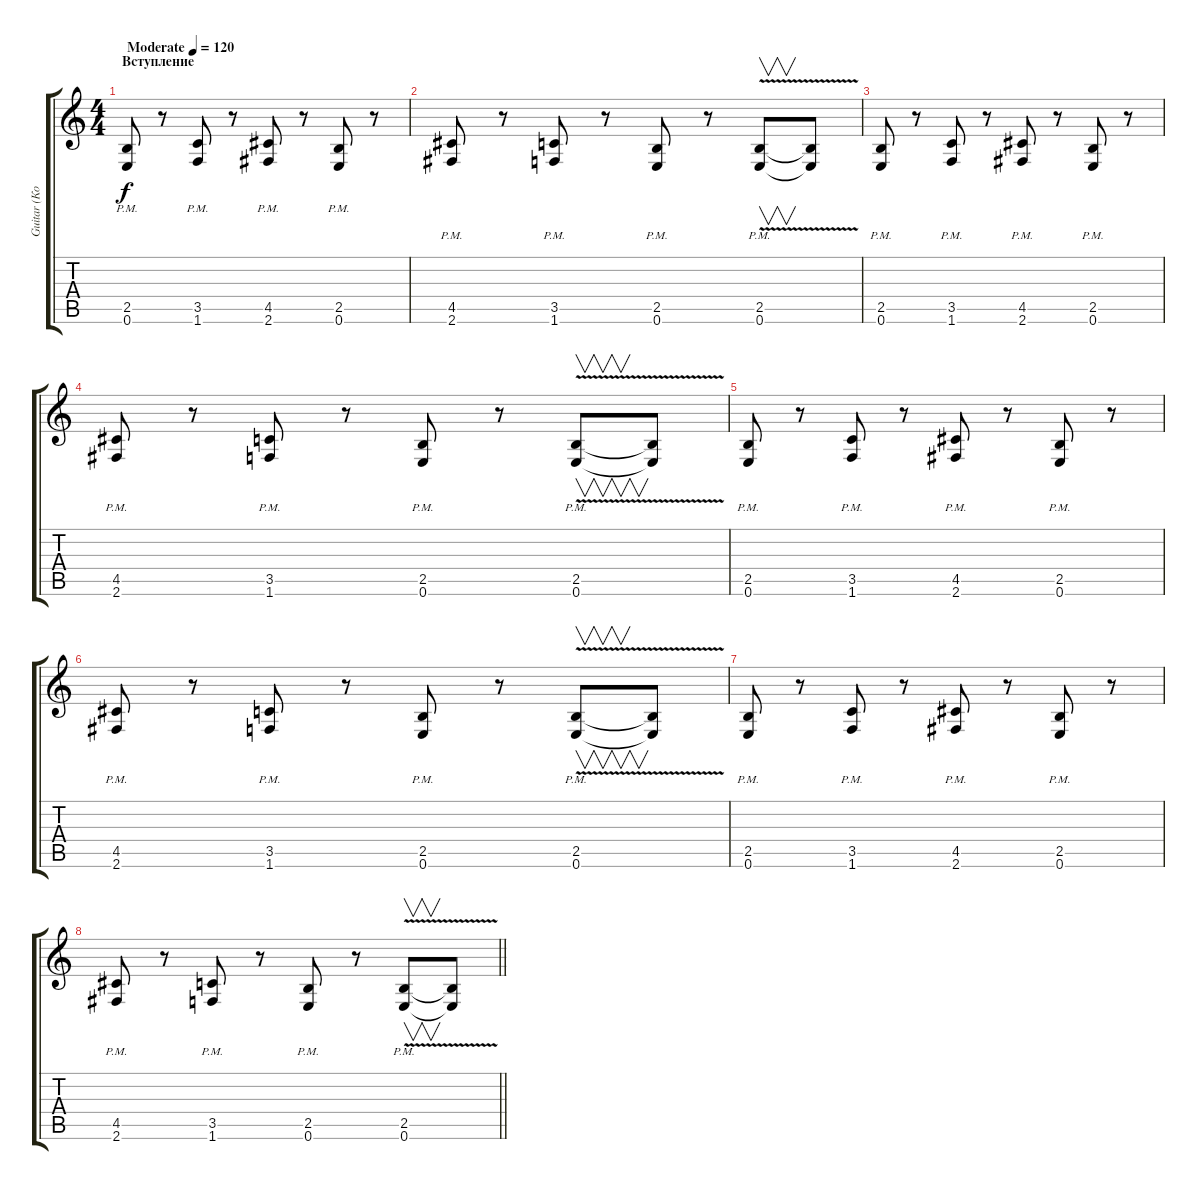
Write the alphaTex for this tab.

\track ("Guitar (Колян)" "Guitar (Ко") {instrument distortionguitar}
\staff {score tabs}
\tuning (E4 B3 G3 D3 A2 E2) {hide}
\ts (4 4)
\section ("" "Вступление")
\tempo (120 "Moderate")
\tempo 160
\tempo 150
\tempo (120 "Moderate")
\clef g2
\ks c
(2.5{pm} 0.6{pm}).8{dy f instrument distortionguitar} r.8 (3.5{pm} 1.6{pm}).8 r.8 (4.5{pm} 2.6{pm}).8 r.8 (2.5{pm} 0.6{pm}).8 r.8 |
(4.5{pm} 2.6{pm}).8 r.8 (3.5{pm} 1.6{pm}).8 r.8 (2.5{pm} 0.6{pm}).8 r.8 (2.5{v pm} 0.6{v pm}).8{v} (2.5{t} 0.6{t}).8 |
(2.5{pm} 0.6{pm}).8 r.8 (3.5{pm} 1.6{pm}).8 r.8 (4.5{pm} 2.6{pm}).8 r.8 (2.5{pm} 0.6{pm}).8 r.8 |
(4.5{pm} 2.6{pm}).8 r.8 (3.5{pm} 1.6{pm}).8 r.8 (2.5{pm} 0.6{pm}).8 r.8 (2.5{v pm} 0.6{v pm}).8{v} (2.5{t} 0.6{t}).8 |
(2.5{pm} 0.6{pm}).8 r.8 (3.5{pm} 1.6{pm}).8 r.8 (4.5{pm} 2.6{pm}).8 r.8 (2.5{pm} 0.6{pm}).8 r.8 |
(4.5{pm} 2.6{pm}).8 r.8 (3.5{pm} 1.6{pm}).8 r.8 (2.5{pm} 0.6{pm}).8 r.8 (2.5{v pm} 0.6{v pm}).8{v} (2.5{t} 0.6{t}).8 |
(2.5{pm} 0.6{pm}).8 r.8 (3.5{pm} 1.6{pm}).8 r.8 (4.5{pm} 2.6{pm}).8 r.8 (2.5{pm} 0.6{pm}).8 r.8 |
\barLineRight lightlight
(4.5{pm} 2.6{pm}).8 r.8 (3.5{pm} 1.6{pm}).8 r.8 (2.5{pm} 0.6{pm}).8 r.8 (2.5{v pm} 0.6{v pm}).8{v} (2.5{t} 0.6{t}).8
